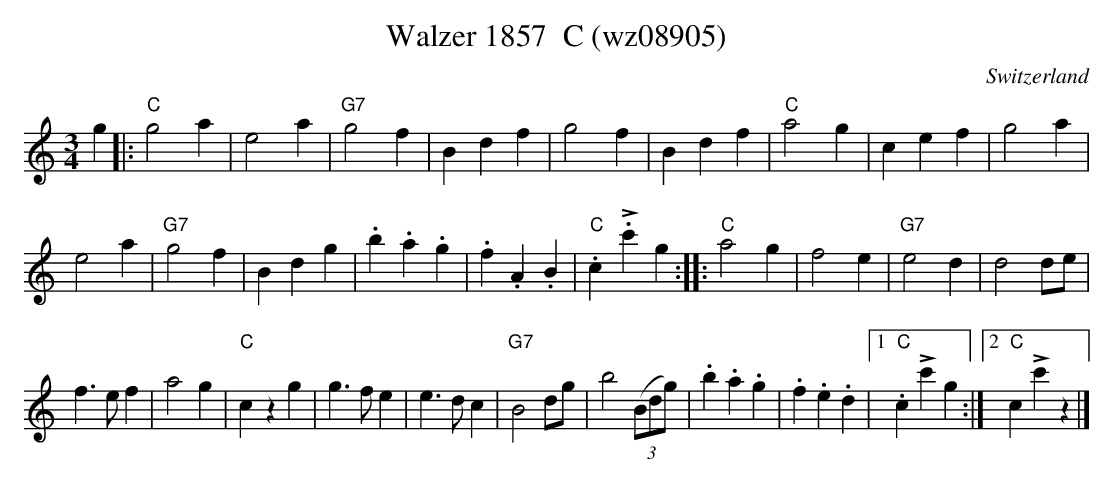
X:1
T: Walzer 1857  C (wz08905)
M:3/4
L:1/4
O:Switzerland
K:C major
g |: "C"g2a | e2a | "G7"g2f | Bdf | g2f | Bdf | "C"a2g | cef | g2a |
e2a | "G7"g2f | Bdg | .b.a.g | .f.A.B | "C".c.!>!c'g :: "C"a2g | f2e | "G7"e2d | d2d/e/ |
f>ef | a2g | "C"czg | g>fe | e>dc | "G7"B2d/g/ | b2 ((3B/d/g/) |  .b.a.g | .f.e.d |1 "C".c!>!c'g :|2 "C"c!>!c'z |]
